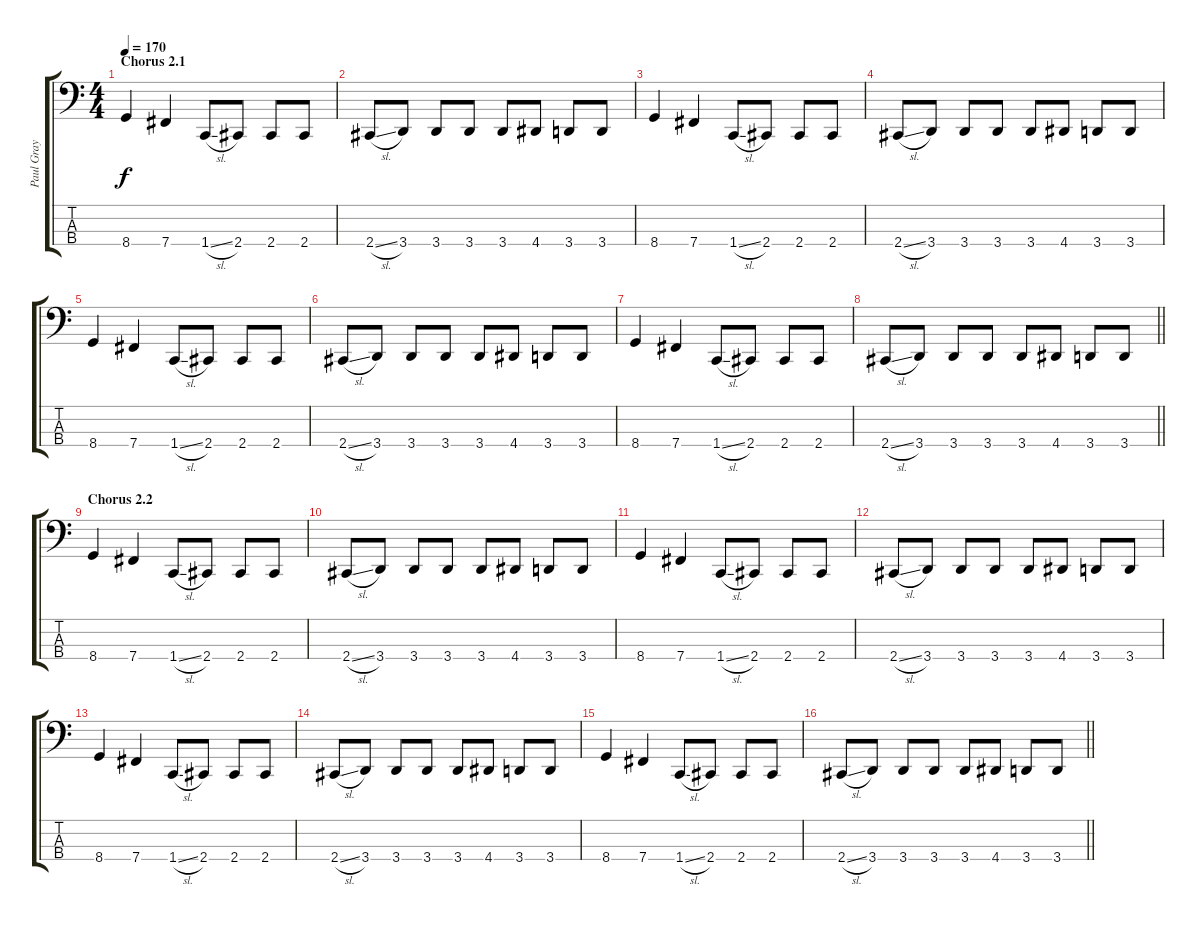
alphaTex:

\track ("Paul Gray" "Paul Gray") {instrument electricbasspick}
\staff {score tabs}
\tuning (E2 B1 Gb1 B0) {hide}
\ts (4 4)
\section ("" "Chorus 2.1")
\tempo 170
\clef f4
\ks c
8.4.4{dy f volume 13} 7.4.4 1.4{sl}.8 2.4.8 2.4.8 2.4.8 |
2.4{sl}.8 3.4.8 3.4.8 3.4.8 3.4.8 4.4.8 3.4.8 3.4.8 |
8.4.4 7.4.4 1.4{sl}.8 2.4.8 2.4.8 2.4.8 |
2.4{sl}.8 3.4.8 3.4.8 3.4.8 3.4.8 4.4.8 3.4.8 3.4.8 |
8.4.4 7.4.4 1.4{sl}.8 2.4.8 2.4.8 2.4.8 |
2.4{sl}.8 3.4.8 3.4.8 3.4.8 3.4.8 4.4.8 3.4.8 3.4.8 |
8.4.4 7.4.4 1.4{sl}.8 2.4.8 2.4.8 2.4.8 |
\barLineRight lightlight
2.4{sl}.8 3.4.8 3.4.8 3.4.8 3.4.8 4.4.8 3.4.8 3.4.8 |
\section ("" "Chorus 2.2")
8.4.4 7.4.4 1.4{sl}.8 2.4.8 2.4.8 2.4.8 |
2.4{sl}.8 3.4.8 3.4.8 3.4.8 3.4.8 4.4.8 3.4.8 3.4.8 |
8.4.4 7.4.4 1.4{sl}.8 2.4.8 2.4.8 2.4.8 |
2.4{sl}.8 3.4.8 3.4.8 3.4.8 3.4.8 4.4.8 3.4.8 3.4.8 |
8.4.4 7.4.4 1.4{sl}.8 2.4.8 2.4.8 2.4.8 |
2.4{sl}.8 3.4.8 3.4.8 3.4.8 3.4.8 4.4.8 3.4.8 3.4.8 |
8.4.4 7.4.4 1.4{sl}.8 2.4.8 2.4.8 2.4.8 |
\barLineRight lightlight
2.4{sl}.8 3.4.8 3.4.8 3.4.8 3.4.8 4.4.8 3.4.8 3.4.8
